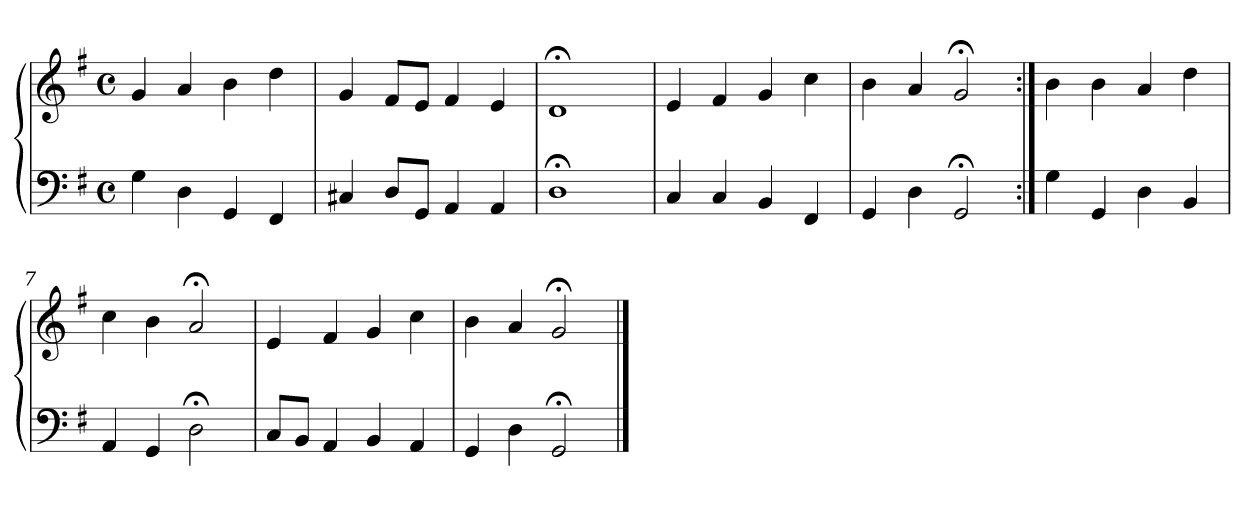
**kern	**kern
*part1	*part1
*staff2	*staff1
*clefF4	*clefG2
*k[f#]	*k[f#]
*M4/4	*M4/4
*met(c)	*met(c)
=1	=1
4G	4g
4D	4a
4GG	4b
4FF#	4dd
=2	=2
4C#X	4g
8DL	8f#L
8GGJ	8eJ
4AA	4f#
4AA	4e
=3	=3
1D;<	1d;<
=4	=4
4C	4e
4C	4f#
4BB	4g
4FF#	4cc
=5	=5
4GG	4b
4D	4a
2GG;<	2g;<
=6:|!	=6:|!
4G	4b
4GG	4b
4D	4a
4BB	4dd
=7	=7
4AA	4cc
4GG	4b
2D;<	2a;<
!!LO:LB:g=z
=8	=8
8CL	4e
8BBJ	.
4AA	4f#
4BB	4g
4AA	4cc
=9	=9
4GG	4b
4D	4a
2GG;<	2g;<
==	==
*-	*-
